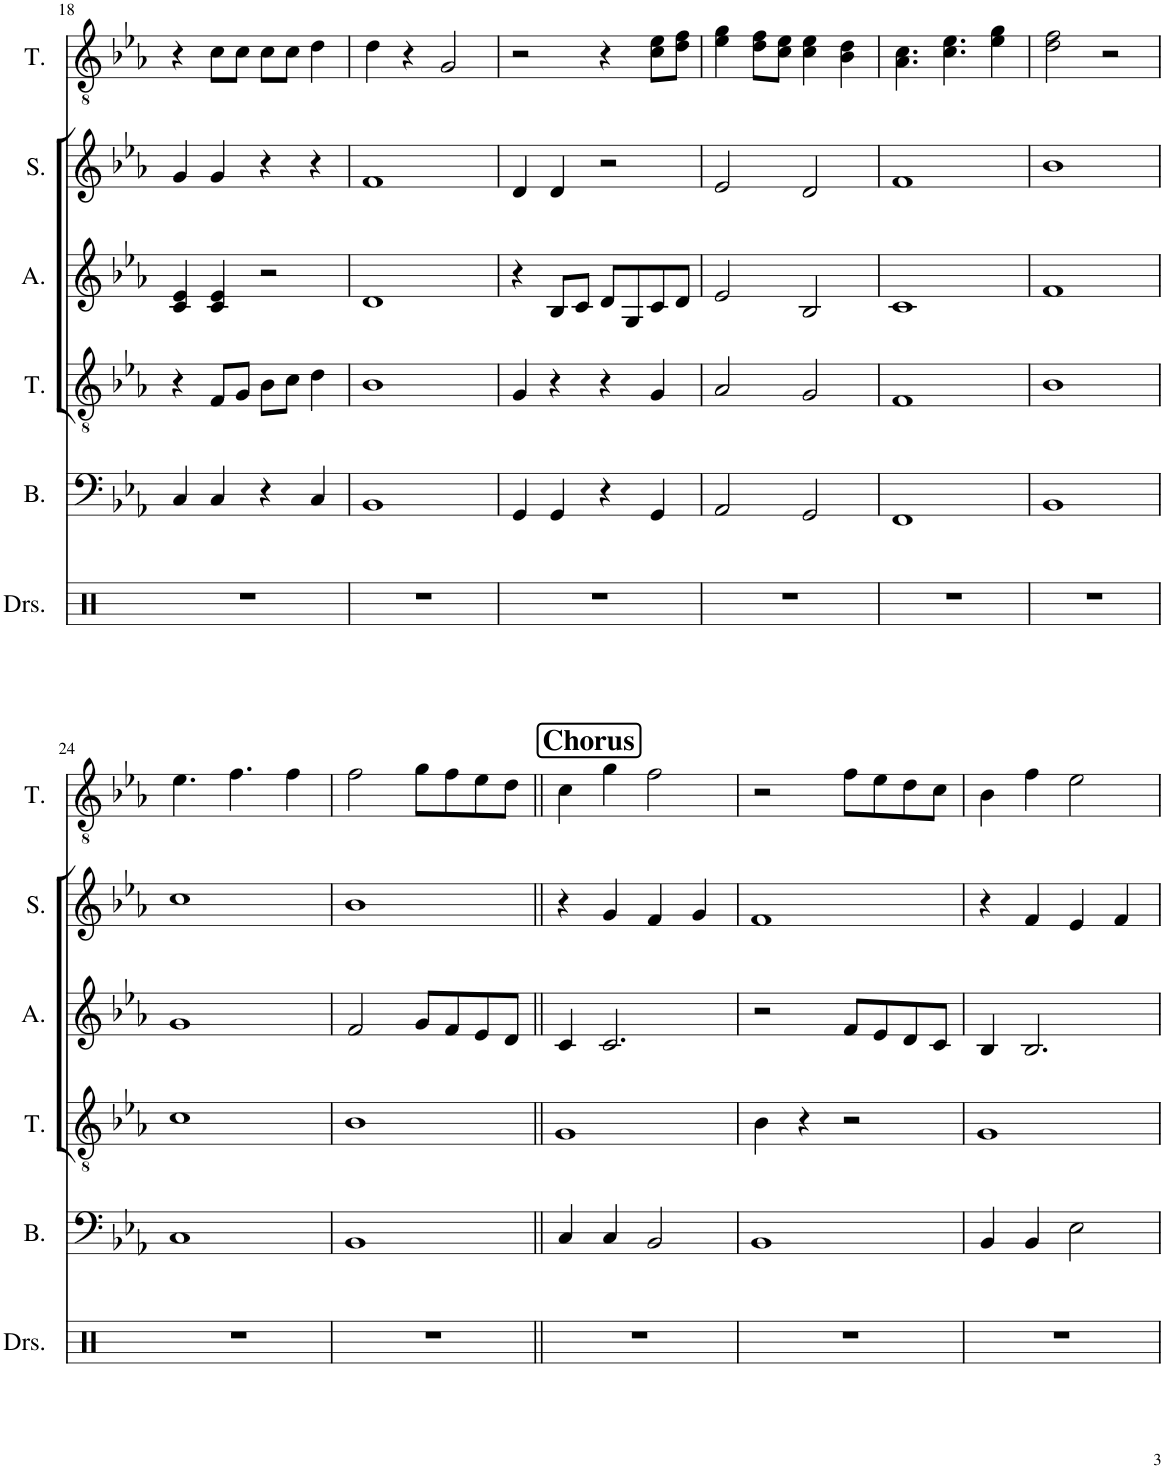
**kern	**kern	**kern	**kern	**kern	**kern
*part6	*part5	*part4	*part3	*part2	*part1
*staff6	*staff5	*staff4	*staff3	*staff2	*staff1
*I"Drumset	*I"Bass	*I"Tenor	*I"Alto	*I"Soprano	*I"Tenor
*I'Drs.	*I'B.	*I'T.	*I'A.	*I'S.	*I'T.
!!LO:PB:g=z
*clefX	*clefF4	*clefGv2	*clefG2	*clefG2	*clefGv2
*k[]	*k[b-e-a-]	*k[b-e-a-]	*k[b-e-a-]	*k[b-e-a-]	*k[b-e-a-]
*M2/2	*M2/2	*M2/2	*M2/2	*M2/2	*M2/2
*met(c|)	*met(c|)	*met(c|)	*met(c|)	*met(c|)	*met(c|)
=18	=18	=18	=18	=18	=18
1r	4C/	4r	4c/ 4e-/	4g/	4r
.	4C/	8F/L	4c/ 4e-/	4g/	8c\L
.	.	8G/J	.	.	8c\J
.	4r	8B-\L	2r	4r	8c\L
.	.	8c\J	.	.	8c\J
.	4C/	4d\	.	4r	4d\
=19	=19	=19	=19	=19	=19
1r	1BB-	1B-	1d	1f	4d\
.	.	.	.	.	4r
.	.	.	.	.	2G/
=20	=20	=20	=20	=20	=20
1r	4GG/	4G/	4r	4d/	2r
.	4GG/	4r	8B-/L	4d/	.
.	.	.	8c/J	.	.
.	4r	4r	8d/L	2r	4r
.	.	.	8G/	.	.
.	4GG/	4G/	8c/	.	8c\ 8e-\L
.	.	.	8d/J	.	8d\ 8f\J
=21	=21	=21	=21	=21	=21
1r	2AA-/	2A-/	2e-/	2e-/	4e-\ 4g\
.	.	.	.	.	8d\ 8f\L
.	.	.	.	.	8c\ 8e-\J
.	2GG/	2G/	2B-/	2d/	4c\ 4e-\
.	.	.	.	.	4B-\ 4d\
=22	=22	=22	=22	=22	=22
1r	1FF	1F	1c	1f	4.A-\ 4.c\
.	.	.	.	.	4.c\ 4.e-\
.	.	.	.	.	4e-\ 4g\
=23	=23	=23	=23	=23	=23
1r	1BB-	1B-	1f	1b-	2d\ 2f\
.	.	.	.	.	2r
!!LO:LB:g=z
=24	=24	=24	=24	=24	=24
1r	1C	1c	1g	1cc	4.e-\
.	.	.	.	.	4.f\
.	.	.	.	.	4f\
=25	=25	=25	=25	=25	=25
1r	1BB-	1B-	2f/	1b-	2f\
.	.	.	8g/L	.	8g\L
.	.	.	8f/	.	8f\
.	.	.	8e-/	.	8e-\
.	.	.	8d/J	.	8d\J
!!LO:REH:place=s1:a:B:cj:fs=14:t=Chorus
=26||	=26||	=26||	=26||	=26||	=26||
1r	4C/	1G	4c/	4r	4c\
.	4C/	.	2.c/	4g/	4g\
.	2BB-/	.	.	4f/	2f\
.	.	.	.	4g/	.
=27	=27	=27	=27	=27	=27
1r	1BB-	4B-\	2r	1f	2r
.	.	4r	.	.	.
.	.	2r	8f/L	.	8f\L
.	.	.	8e-/	.	8e-\
.	.	.	8d/	.	8d\
.	.	.	8c/J	.	8c\J
=28	=28	=28	=28	=28	=28
1r	4BB-/	1G	4B-/	4r	4B-\
.	4BB-/	.	2.B-/	4f/	4f\
.	2E-\	.	.	4e-/	2e-\
.	.	.	.	4f/	.
=	=	=	=	=	=
*-	*-	*-	*-	*-	*-
